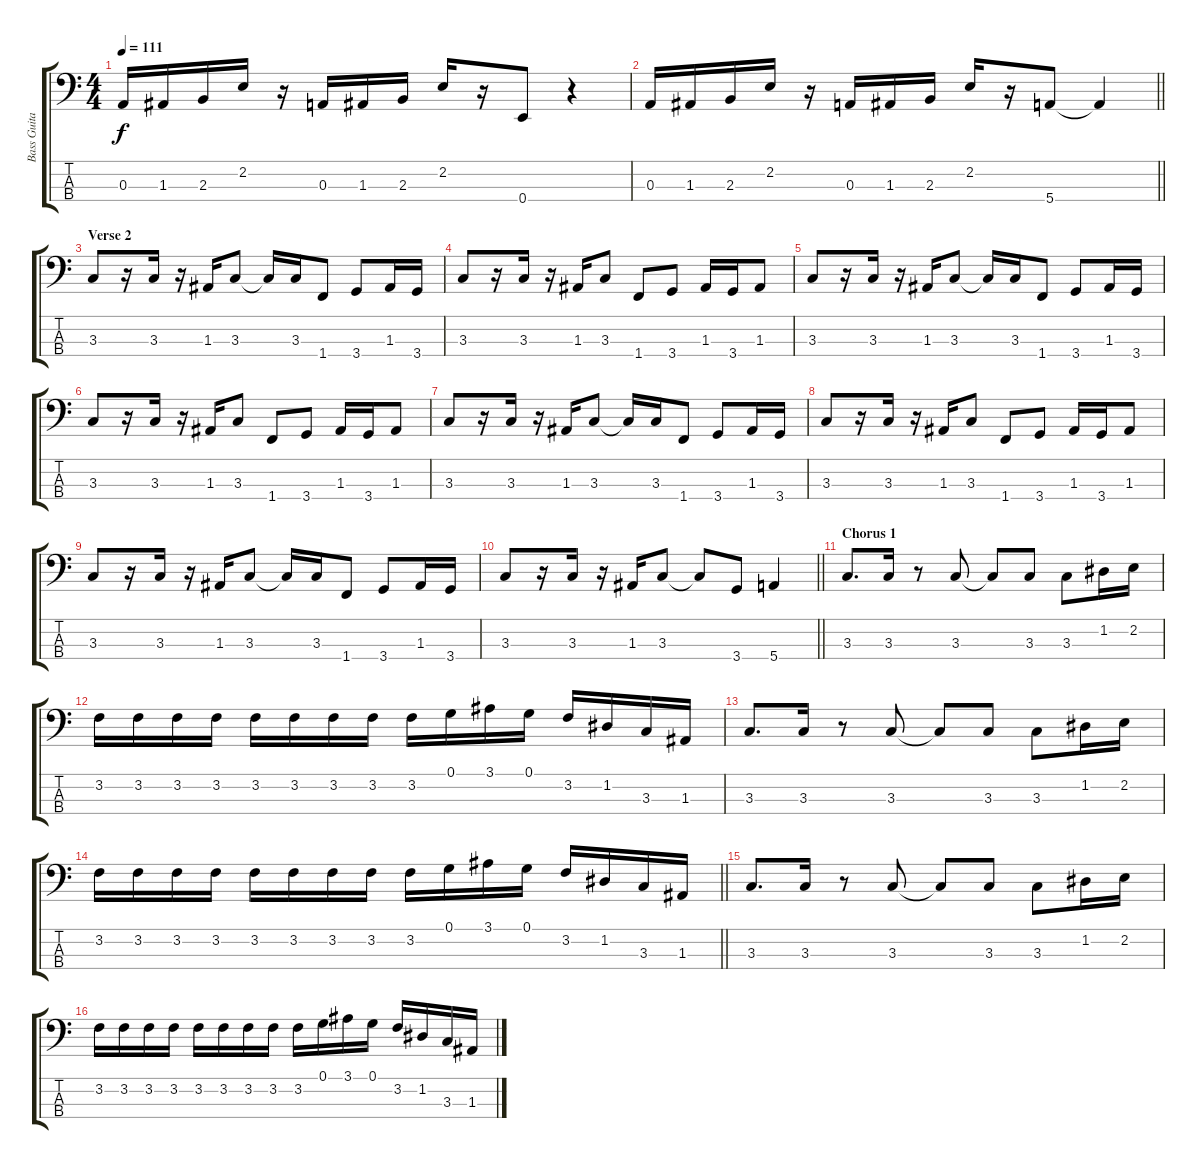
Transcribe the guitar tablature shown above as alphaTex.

\track ("Bass Guitar" "Bass Guita") {instrument electricbassfinger}
\staff {score tabs}
\tuning (G2 D2 A1 E1) {hide}
\ts (4 4)
\tempo 111
\clef f4
\ks c
0.3.16{dy f} 1.3.16 2.3.16 2.2.16 r.16 0.3.16 1.3.16 2.3.16 2.2.16 r.16 0.4.8 r.4 |
\barLineRight lightlight
0.3.16 1.3.16 2.3.16 2.2.16 r.16 0.3.16 1.3.16 2.3.16 2.2.16 r.16 5.4.8 5.4{t}.4 |
\section ("" "Verse 2")
3.3.8 r.16 3.3.16 r.16 1.3.16 3.3.8 3.3{t}.16 3.3.16 1.4.8 3.4.8 1.3.16 3.4.16 |
3.3.8 r.16 3.3.16 r.16 1.3.16 3.3.8 1.4.8 3.4.8 1.3.16 3.4.16 1.3.8 |
3.3.8 r.16 3.3.16 r.16 1.3.16 3.3.8 3.3{t}.16 3.3.16 1.4.8 3.4.8 1.3.16 3.4.16 |
3.3.8 r.16 3.3.16 r.16 1.3.16 3.3.8 1.4.8 3.4.8 1.3.16 3.4.16 1.3.8 |
3.3.8 r.16 3.3.16 r.16 1.3.16 3.3.8 3.3{t}.16 3.3.16 1.4.8 3.4.8 1.3.16 3.4.16 |
3.3.8 r.16 3.3.16 r.16 1.3.16 3.3.8 1.4.8 3.4.8 1.3.16 3.4.16 1.3.8 |
3.3.8 r.16 3.3.16 r.16 1.3.16 3.3.8 3.3{t}.16 3.3.16 1.4.8 3.4.8 1.3.16 3.4.16 |
\barLineRight lightlight
3.3.8 r.16 3.3.16 r.16 1.3.16 3.3.8 3.3{t}.8 3.4.8 5.4.4 |
\section ("" "Chorus 1")
3.3.8{d} 3.3.16 r.8 3.3.8 3.3{t}.8 3.3.8 3.3.8 1.2.16 2.2.16 |
3.2.16 3.2.16 3.2.16 3.2.16 3.2.16 3.2.16 3.2.16 3.2.16 3.2.16 0.1.16 3.1.16 0.1.16 3.2.16 1.2.16 3.3.16 1.3.16 |
3.3.8{d} 3.3.16 r.8 3.3.8 3.3{t}.8 3.3.8 3.3.8 1.2.16 2.2.16 |
\barLineRight lightlight
3.2.16 3.2.16 3.2.16 3.2.16 3.2.16 3.2.16 3.2.16 3.2.16 3.2.16 0.1.16 3.1.16 0.1.16 3.2.16 1.2.16 3.3.16 1.3.16 |
3.3.8{d} 3.3.16 r.8 3.3.8 3.3{t}.8 3.3.8 3.3.8 1.2.16 2.2.16 |
3.2.16 3.2.16 3.2.16 3.2.16 3.2.16 3.2.16 3.2.16 3.2.16 3.2.16 0.1.16 3.1.16 0.1.16 3.2.16 1.2.16 3.3.16 1.3.16
